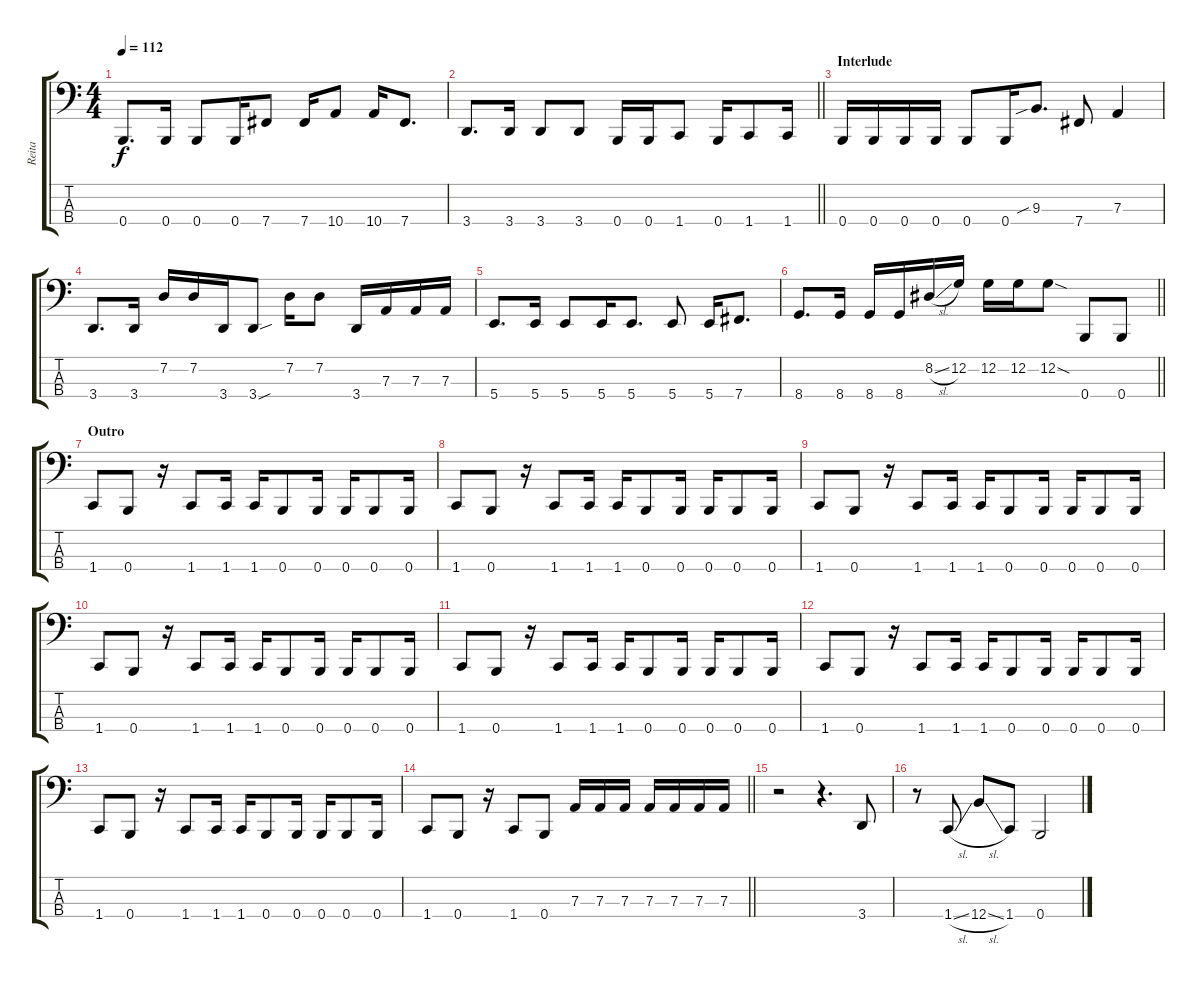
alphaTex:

\track ("Reita" "Reita") {mute instrument electricbasspick}
\staff {score tabs}
\tuning (C2 G1 D1 B0) {hide}
\ts (4 4)
\tempo 112
\clef f4
\ks c
0.4.8{d dy f} 0.4.16 0.4.8 0.4.16 7.4.8 7.4.16 10.4.8 10.4.16 7.4.8{d} |
\barLineRight lightlight
3.4.8{d} 3.4.16 3.4.8 3.4.8 0.4.16 0.4.16 1.4.8 0.4.16 1.4.8 1.4.16 |
\section ("" "Interlude")
0.4.16 0.4.16 0.4.16 0.4.16 0.4.8 0.4.16 9.3{sib}.8{d} 7.4.8 7.3.4 |
3.4.8{d} 3.4.16 7.2.16 7.2.16 3.4.16 3.4{sou}.8 7.2.16 7.2.8 3.4.16 7.3.16 7.3.16 7.3.16 |
5.4.8{d} 5.4.16 5.4.8 5.4.16 5.4.8{d} 5.4.8 5.4.16 7.4.8{d} |
\barLineRight lightlight
8.4.8{d} 8.4.16 8.4.16 8.4.16 8.2{sl}.16 12.2.16 12.2.16 12.2.16 12.2{sod}.8 0.4.8 0.4.8 |
\section ("" "Outro")
1.4.8 0.4.8 r.16 1.4.8 1.4.16 1.4.16 0.4.8 0.4.16 0.4.16 0.4.8 0.4.16 |
1.4.8 0.4.8 r.16 1.4.8 1.4.16 1.4.16 0.4.8 0.4.16 0.4.16 0.4.8 0.4.16 |
1.4.8 0.4.8 r.16 1.4.8 1.4.16 1.4.16 0.4.8 0.4.16 0.4.16 0.4.8 0.4.16 |
1.4.8 0.4.8 r.16 1.4.8 1.4.16 1.4.16 0.4.8 0.4.16 0.4.16 0.4.8 0.4.16 |
1.4.8 0.4.8 r.16 1.4.8 1.4.16 1.4.16 0.4.8 0.4.16 0.4.16 0.4.8 0.4.16 |
1.4.8 0.4.8 r.16 1.4.8 1.4.16 1.4.16 0.4.8 0.4.16 0.4.16 0.4.8 0.4.16 |
1.4.8 0.4.8 r.16 1.4.8 1.4.16 1.4.16 0.4.8 0.4.16 0.4.16 0.4.8 0.4.16 |
\barLineRight lightlight
1.4.8 0.4.8 r.16 1.4.8 0.4.8 7.3.16 7.3.16 7.3.16 7.3.16 7.3.16 7.3.16 7.3.16 |
\section ("" "")
r.2 r.4{d} 3.4.8 |
r.8 1.4{sl}.8 12.4{sl}.8 1.4.8 0.4.2
